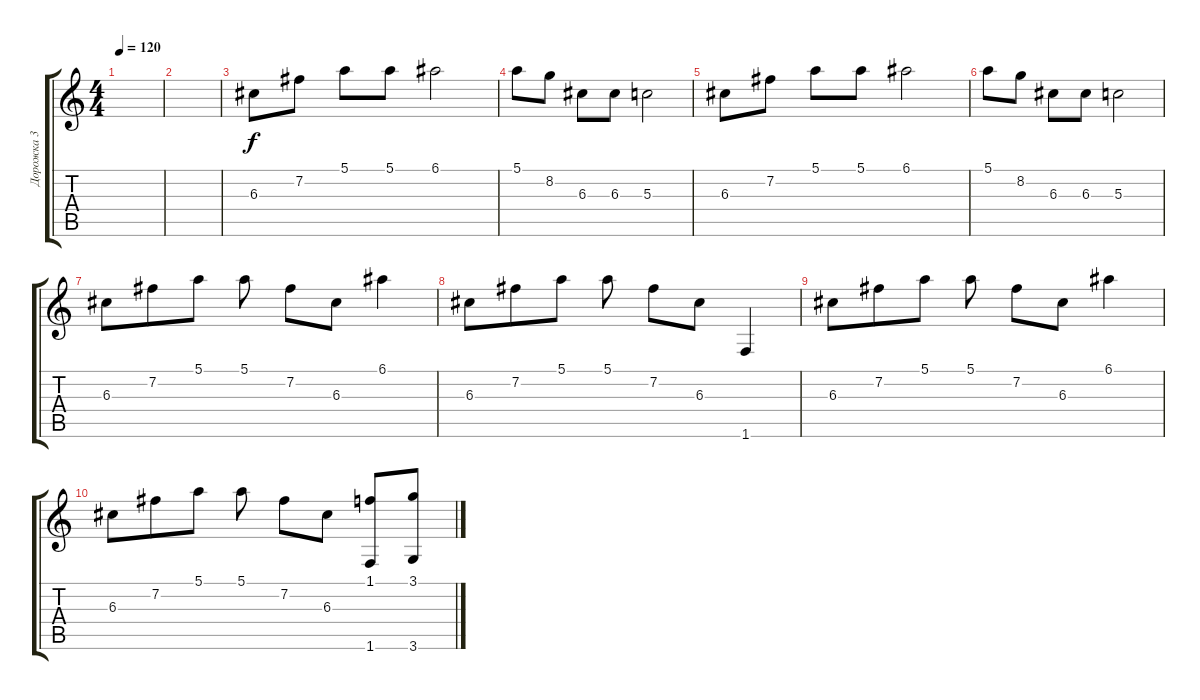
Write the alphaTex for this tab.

\track ("Дорожка 3" "Дорожка 3") {instrument distortionguitar}
\staff {score tabs}
\tuning (E4 B3 G3 D3 A2 E2) {hide}
\ts (4 4)
\tempo 120
\clef g2
\ks c
|
|
6.3.8 7.2.8 5.1.8 5.1.8 6.1.2 |
5.1.8 8.2.8 6.3.8 6.3.8 5.3.2 |
6.3.8 7.2.8 5.1.8 5.1.8 6.1.2 |
5.1.8 8.2.8 6.3.8 6.3.8 5.3.2 |
6.3.8 7.2.8{beam merge} 5.1.8{beam split} 5.1.8 7.2.8 6.3.8 6.1.4 |
6.3.8 7.2.8{beam merge} 5.1.8{beam split} 5.1.8 7.2.8 6.3.8 1.6.4 |
6.3.8 7.2.8{beam merge} 5.1.8{beam split} 5.1.8 7.2.8 6.3.8 6.1.4 |
6.3.8 7.2.8{beam merge} 5.1.8{beam split} 5.1.8 7.2.8 6.3.8 (1.1 1.6).8 (3.1 3.6).8
